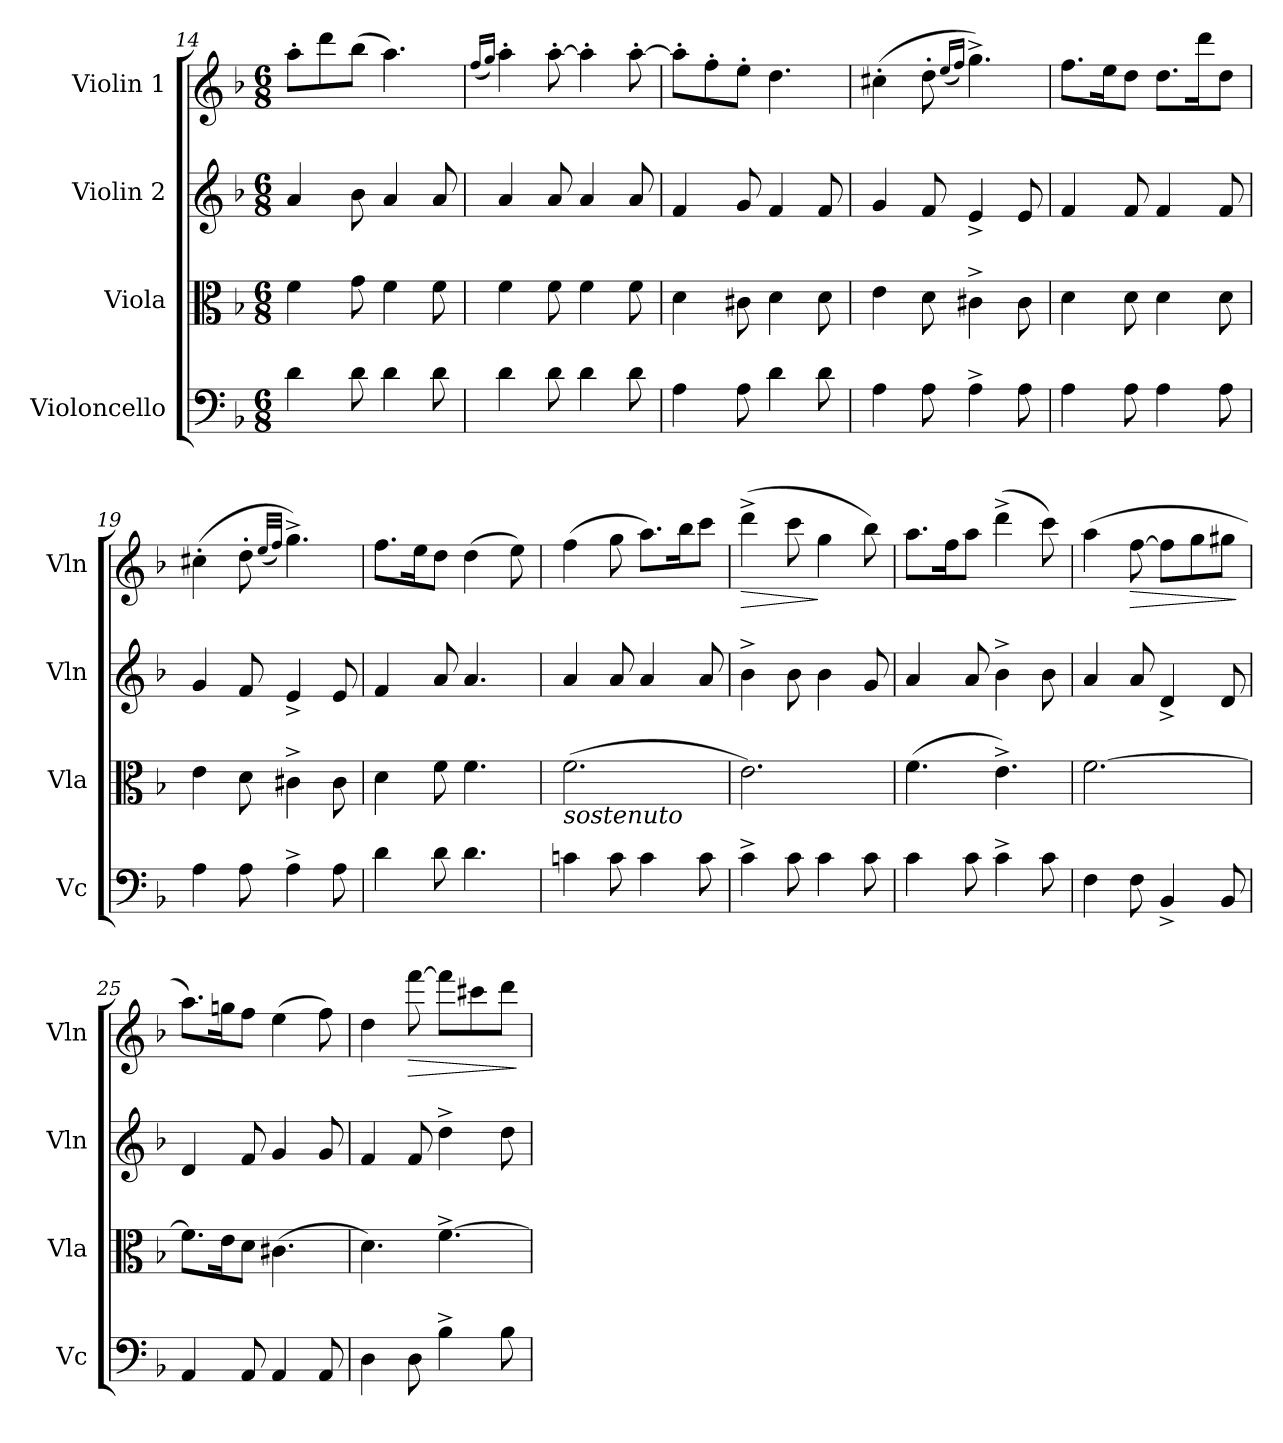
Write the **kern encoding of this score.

**kern	**kern	**kern	**kern	**dynam
*part4	*part3	*part2	*part1	*part1
*staff4	*staff3	*staff2	*staff1	*staff1
*I"Violoncello	*I"Viola	*I"Violin 2	*I"Violin 1	*
*I'Vc	*I'Vla	*I'Vln	*I'Vln	*
*clefF4	*clefC3	*clefG2	*clefG2	*
*k[b-]	*k[b-]	*k[b-]	*k[b-]	*
*M6/8	*M6/8	*M6/8	*M6/8	*
=14	=14	=14	=14	=14
4d\	4f\	4a/	8aa'\L	.
.	.	.	8ddd\	.
8d\	8g\	8b-\	(8bb-\J	.
4d\	4f\	4a/	4.aa\)	.
8d\	8f\	8a/	.	.
!!LO:LB:g=z
=15	=15	=15	=15	=15
.	.	.	(16qff/LL	.
.	.	.	16qgg/JJ)	.
4d\	4f\	4a/	4aa'\	.
8d\	8f\	8a/	[>8aa'\	.
4d\	4f\	4a/	4aa'\]	.
8d\	8f\	8a/	[>8aa'\	.
=16	=16	=16	=16	=16
4A\	4d\	4f/	8aa'\L]	.
.	.	.	8ff'\	.
8A\	8c#X\	8g/	8ee'\J	.
4d\	4d\	4f/	4.dd\	.
8d\	8d\	8f/	.	.
=17	=17	=17	=17	=17
4A\	4e\	4g/	(>4cc#X'\	.
8A\	8d\	8f/	8dd'\	.
.	.	.	(16qee/LL	.
.	.	.	16qff/JJ)	.
4A^\	4c#X^\	4e^/	4.gg^\)	.
8A\	8c#\	8e/	.	.
=18	=18	=18	=18	=18
4A\	4d\	4f/	8.ff\L	.
.	.	.	16ee\K	.
8A\	8d\	8f/	8dd\J	.
4A\	4d\	4f/	8.dd\L	.
.	.	.	16ddd\K	.
8A\	8d\	8f/	8dd\J	.
=19	=19	=19	=19	=19
4A\	4e\	4g/	(>4cc#X'\	.
8A\	8d\	8f/	8dd'\	.
.	.	.	(32qee/LLL	.
.	.	.	32qff/JJJ)	.
4A^\	4c#X^\	4e^/	4.gg^\)	.
8A\	8c#\	8e/	.	.
=20	=20	=20	=20	=20
4d\	4d\	4f/	8.ff\L	.
.	.	.	16ee\K	.
8d\	8f\	8a/	8dd\J	.
4.d\	4.f\	4.a/	(4dd\	.
.	.	.	8ee\)	.
=21	=21	=21	=21	=21
!	!LO:TX:b:i:t=sostenuto	!	!	!
4cn\	(2.f\	4a/	(>4ff\	.
8c\	.	8a/	8gg\	.
4c\	.	4a/	8.aa\L)	.
.	.	.	16bb-\K	.
8c\	.	8a/	8ccc\J	.
!!LO:PB:g=z
=22	=22	=22	=22	=22
!	!	!	!	!LO:HP:b
4c^\	2.e\)	4b-^\	(>4ddd^\	>
8c\	.	8b-\	8ccc\	.
4c\	.	4b-\	4gg\	]
8c\	.	8g/	8bb-\)	.
=23	=23	=23	=23	=23
4c\	(>4.f\	4a/	8.aa\L	.
.	.	.	16ff\K	.
8c\	.	8a/	8aa\J	.
4c^\	4.e^\)	4b-^\	(>4ddd^\	.
8c\	.	8b-\	8ccc\)	.
=24	=24	=24	=24	=24
4F\	[>2.f\	4a/	(>4aa\	.
!	!	!	!	!LO:HP:b
8F\	.	8a/	[>8ff\	>
4BB-^/	.	4d^/	8ff\L]	.
.	.	.	8gg\	.
8BB-/	.	8d/	8gg#X\J	.
.	.	.	.	]
=25	=25	=25	=25	=25
4AA/	8.f\L]	4d/	8.aa\L)	.
.	16e\K	.	16ggn\K	.
8AA/	8d\J	8f/	8ff\J	.
4AA/	(>4.c#X\	4g/	(>4ee\	.
8AA/	.	8g/	8ff\)	.
=26	=26	=26	=26	=26
4D\	4.d\)	4f/	4dd\	.
!	!	!	!	!LO:HP:b
8D\	.	8f/	[>8fff\	>
4B-^\	[>4.f^\	4dd^\	8fff\L]	.
.	.	.	8ccc#X\	.
8B-\	.	8dd\	8ddd\J	.
.	.	.	.	]
=	=	=	=	=
*-	*-	*-	*-	*-
